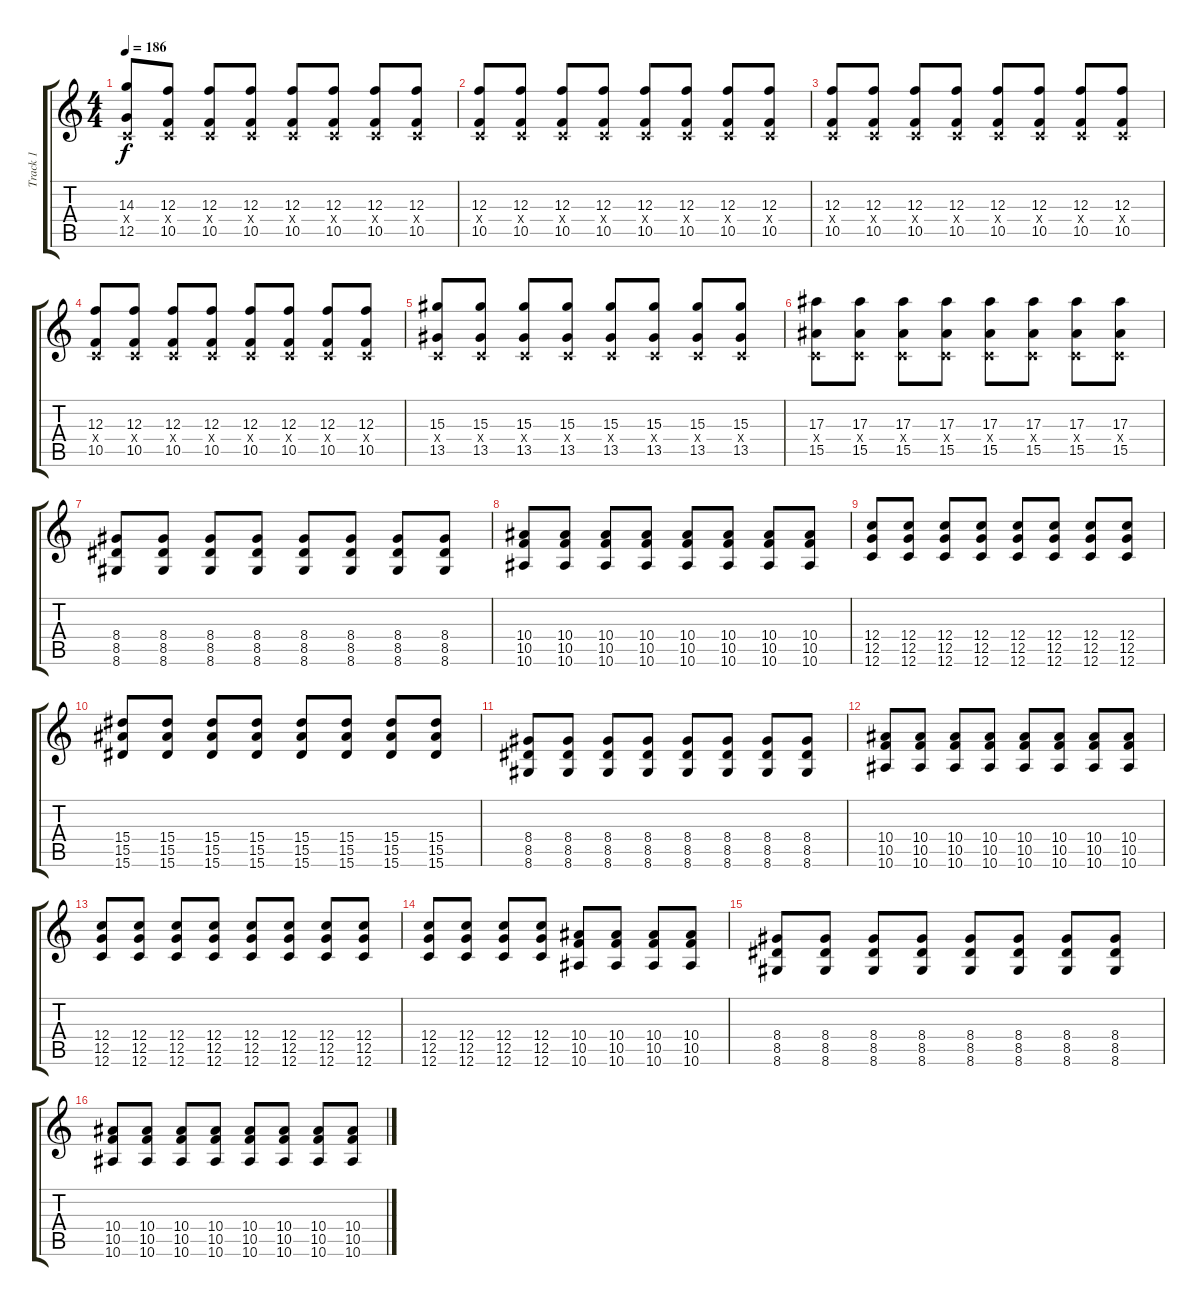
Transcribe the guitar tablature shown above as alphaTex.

\track ("Track 1" "Track 1") {instrument distortionguitar}
\staff {score tabs}
\tuning (D4 A3 F3 C3 G2 C2) {hide}
\ts (4 4)
\tempo 186
\clef g2
\ks c
(14.3 0.4{x} 12.5).8{dy f} (12.3 0.4{x} 10.5).8 (12.3 0.4{x} 10.5).8 (12.3 0.4{x} 10.5).8 (12.3 0.4{x} 10.5).8 (12.3 0.4{x} 10.5).8 (12.3 0.4{x} 10.5).8 (12.3 0.4{x} 10.5).8 |
(12.3 0.4{x} 10.5).8 (12.3 0.4{x} 10.5).8 (12.3 0.4{x} 10.5).8 (12.3 0.4{x} 10.5).8 (12.3 0.4{x} 10.5).8 (12.3 0.4{x} 10.5).8 (12.3 0.4{x} 10.5).8 (12.3 0.4{x} 10.5).8 |
(12.3 0.4{x} 10.5).8 (12.3 0.4{x} 10.5).8 (12.3 0.4{x} 10.5).8 (12.3 0.4{x} 10.5).8 (12.3 0.4{x} 10.5).8 (12.3 0.4{x} 10.5).8 (12.3 0.4{x} 10.5).8 (12.3 0.4{x} 10.5).8 |
(12.3 0.4{x} 10.5).8 (12.3 0.4{x} 10.5).8 (12.3 0.4{x} 10.5).8 (12.3 0.4{x} 10.5).8 (12.3 0.4{x} 10.5).8 (12.3 0.4{x} 10.5).8 (12.3 0.4{x} 10.5).8 (12.3 0.4{x} 10.5).8 |
(15.3 0.4{x} 13.5).8 (15.3 0.4{x} 13.5).8 (15.3 0.4{x} 13.5).8 (15.3 0.4{x} 13.5).8 (15.3 0.4{x} 13.5).8 (15.3 0.4{x} 13.5).8 (15.3 0.4{x} 13.5).8 (15.3 0.4{x} 13.5).8 |
(17.3 0.4{x} 15.5).8 (17.3 0.4{x} 15.5).8 (17.3 0.4{x} 15.5).8 (17.3 0.4{x} 15.5).8 (17.3 0.4{x} 15.5).8 (17.3 0.4{x} 15.5).8 (17.3 0.4{x} 15.5).8 (17.3 0.4{x} 15.5).8 |
(8.4 8.5 8.6).8 (8.4 8.5 8.6).8 (8.4 8.5 8.6).8 (8.4 8.5 8.6).8 (8.4 8.5 8.6).8 (8.4 8.5 8.6).8 (8.4 8.5 8.6).8 (8.4 8.5 8.6).8 |
(10.4 10.5 10.6).8 (10.4 10.5 10.6).8 (10.4 10.5 10.6).8 (10.4 10.5 10.6).8 (10.4 10.5 10.6).8 (10.4 10.5 10.6).8 (10.4 10.5 10.6).8 (10.4 10.5 10.6).8 |
(12.4 12.5 12.6).8 (12.4 12.5 12.6).8 (12.4 12.5 12.6).8 (12.4 12.5 12.6).8 (12.4 12.5 12.6).8 (12.4 12.5 12.6).8 (12.4 12.5 12.6).8 (12.4 12.5 12.6).8 |
(15.4 15.5 15.6).8 (15.4 15.5 15.6).8 (15.4 15.5 15.6).8 (15.4 15.5 15.6).8 (15.4 15.5 15.6).8 (15.4 15.5 15.6).8 (15.4 15.5 15.6).8 (15.4 15.5 15.6).8 |
(8.4 8.5 8.6).8 (8.4 8.5 8.6).8 (8.4 8.5 8.6).8 (8.4 8.5 8.6).8 (8.4 8.5 8.6).8 (8.4 8.5 8.6).8 (8.4 8.5 8.6).8 (8.4 8.5 8.6).8 |
(10.4 10.5 10.6).8 (10.4 10.5 10.6).8 (10.4 10.5 10.6).8 (10.4 10.5 10.6).8 (10.4 10.5 10.6).8 (10.4 10.5 10.6).8 (10.4 10.5 10.6).8 (10.4 10.5 10.6).8 |
(12.4 12.5 12.6).8 (12.4 12.5 12.6).8 (12.4 12.5 12.6).8 (12.4 12.5 12.6).8 (12.4 12.5 12.6).8 (12.4 12.5 12.6).8 (12.4 12.5 12.6).8 (12.4 12.5 12.6).8 |
(12.4 12.5 12.6).8 (12.4 12.5 12.6).8 (12.4 12.5 12.6).8 (12.4 12.5 12.6).8 (10.4 10.5 10.6).8 (10.4 10.5 10.6).8 (10.4 10.5 10.6).8 (10.4 10.5 10.6).8 |
(8.4 8.5 8.6).8 (8.4 8.5 8.6).8 (8.4 8.5 8.6).8 (8.4 8.5 8.6).8 (8.4 8.5 8.6).8 (8.4 8.5 8.6).8 (8.4 8.5 8.6).8 (8.4 8.5 8.6).8 |
(10.4 10.5 10.6).8 (10.4 10.5 10.6).8 (10.4 10.5 10.6).8 (10.4 10.5 10.6).8 (10.4 10.5 10.6).8 (10.4 10.5 10.6).8 (10.4 10.5 10.6).8 (10.4 10.5 10.6).8
